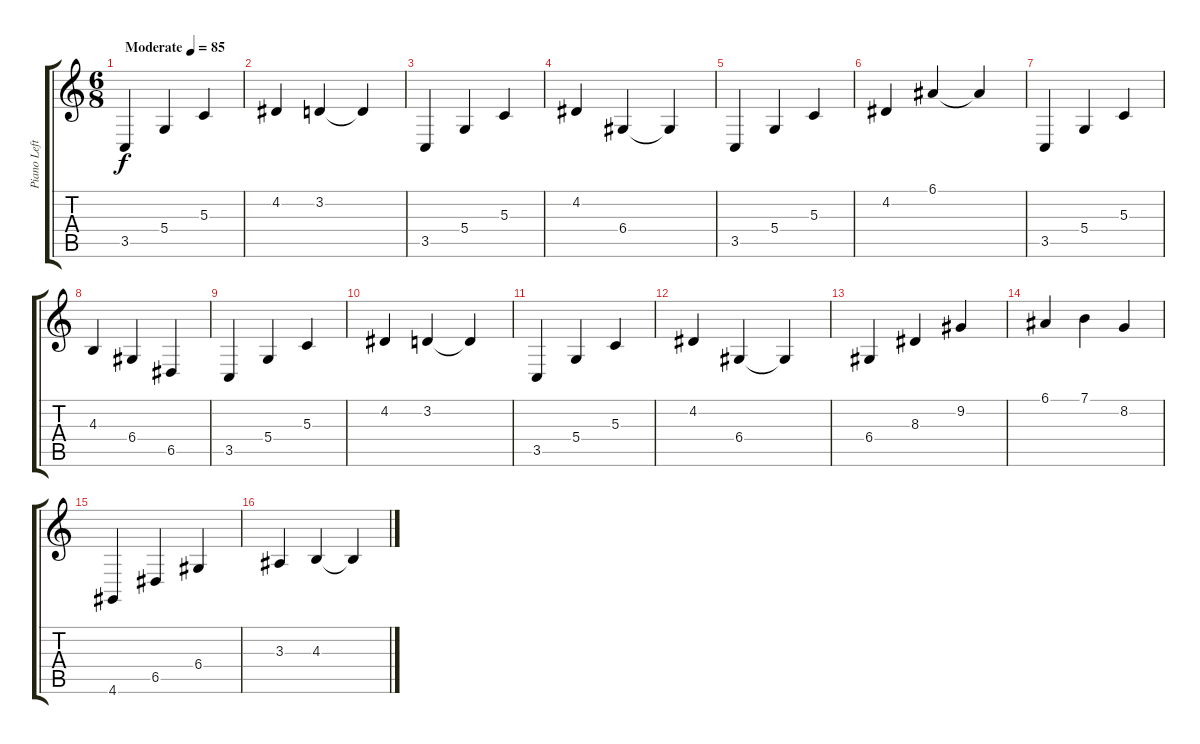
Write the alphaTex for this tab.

\track ("Piano Left Hand" "Piano Left") {instrument brightacousticpiano}
\staff {score tabs}
\tuning (E4 B3 G3 D3 A2 E2) {hide}
\ts (6 8)
\tempo (85 "Moderate")
\clef g2
\ks c
3.5.4{dy f instrument brightacousticpiano} 5.4.4 5.3.4 |
4.2.4 3.2.4 3.2{t}.4 |
3.5.4 5.4.4 5.3.4 |
4.2.4 6.4.4 6.4{t}.4 |
3.5.4 5.4.4 5.3.4 |
4.2.4 6.1.4 6.1{t}.4 |
3.5.4 5.4.4 5.3.4 |
4.3.4 6.4.4 6.5.4 |
3.5.4 5.4.4 5.3.4 |
4.2.4 3.2.4 3.2{t}.4 |
3.5.4 5.4.4 5.3.4 |
4.2.4 6.4.4 6.4{t}.4 |
6.4.4 8.3.4 9.2.4 |
6.1.4 7.1.4 8.2.4 |
4.6.4 6.5.4 6.4.4 |
3.3.4 4.3.4 4.3{t}.4
